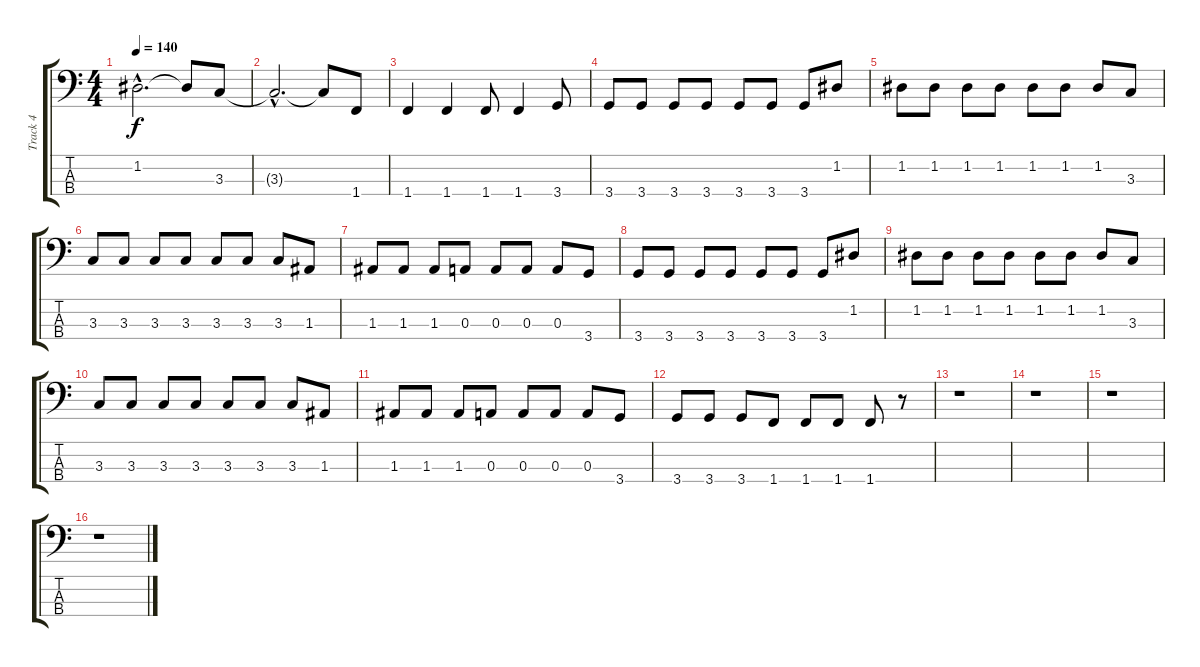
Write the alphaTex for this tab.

\track ("Track 4" "Track 4") {instrument electricbasspick}
\staff {score tabs}
\tuning (G2 D2 A1 E1) {hide}
\ts (4 4)
\tempo 140
\clef f4
\ks c
1.2{hac t}.2{d dy f} 1.2{t}.8 3.3.8 |
3.3{hac t}.2{d} 3.3{t}.8 1.4.8 |
1.4.4 1.4.4 1.4.8 1.4.4 3.4.8 |
3.4.8 3.4.8 3.4.8 3.4.8 3.4.8 3.4.8 3.4.8 1.2.8 |
1.2.8 1.2.8 1.2.8 1.2.8 1.2.8 1.2.8 1.2.8 3.3.8 |
3.3.8 3.3.8 3.3.8 3.3.8 3.3.8 3.3.8 3.3.8 1.3.8 |
1.3.8 1.3.8 1.3.8 0.3.8 0.3.8 0.3.8 0.3.8 3.4.8 |
3.4.8 3.4.8 3.4.8 3.4.8 3.4.8 3.4.8 3.4.8 1.2.8 |
1.2.8 1.2.8 1.2.8 1.2.8 1.2.8 1.2.8 1.2.8 3.3.8 |
3.3.8 3.3.8 3.3.8 3.3.8 3.3.8 3.3.8 3.3.8 1.3.8 |
1.3.8 1.3.8 1.3.8 0.3.8 0.3.8 0.3.8 0.3.8 3.4.8 |
3.4.8 3.4.8 3.4.8 1.4.8 1.4.8 1.4.8 1.4.8 r.8 |
r.1 |
r.1 |
r.1 |
r.1
